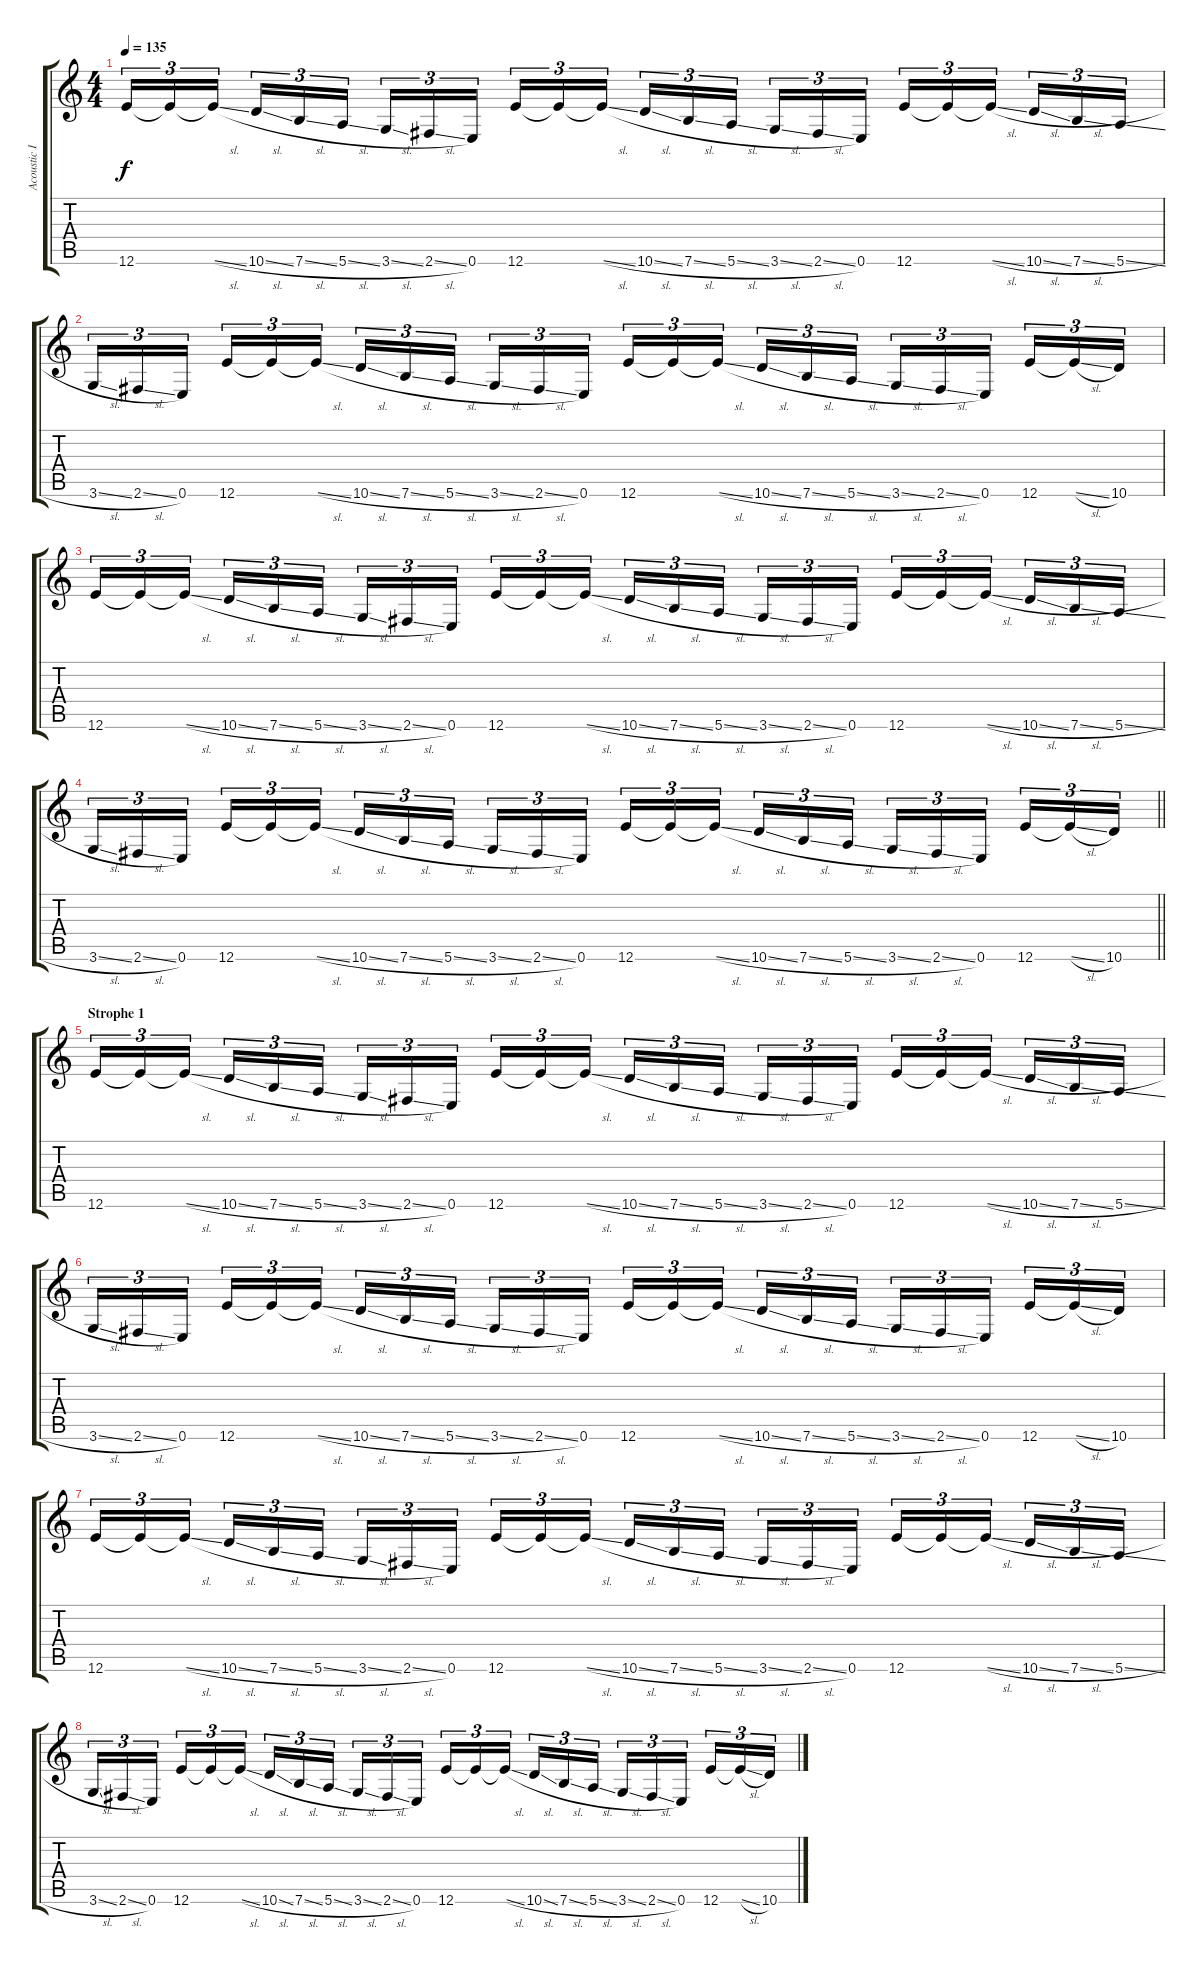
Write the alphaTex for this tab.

\track ("Acoustic I" "Acoustic I") {instrument distortionguitar}
\staff {score tabs}
\tuning (E4 B3 G3 D3 A2 E2) {hide}
\ts (4 4)
\tempo 135
\clef g2
\ks c
12.6.16{tu (3 2) dy f} 12.6{t}.16{tu (3 2)} 12.6{sl t}.16{tu (3 2)} 10.6{sl}.16{tu (3 2)} 7.6{sl}.16{tu (3 2)} 5.6{sl}.16{tu (3 2)} 3.6{sl}.16{tu (3 2)} 2.6{sl}.16{tu (3 2)} 0.6.16{tu (3 2)} 12.6.16{tu (3 2)} 12.6{t}.16{tu (3 2)} 12.6{sl t}.16{tu (3 2)} 10.6{sl}.16{tu (3 2)} 7.6{sl}.16{tu (3 2)} 5.6{sl}.16{tu (3 2)} 3.6{sl}.16{tu (3 2)} 2.6{sl}.16{tu (3 2)} 0.6.16{tu (3 2)} 12.6.16{tu (3 2)} 12.6{t}.16{tu (3 2)} 12.6{sl t}.16{tu (3 2)} 10.6{sl}.16{tu (3 2)} 7.6{sl}.16{tu (3 2)} 5.6{sl}.16{tu (3 2)} |
3.6{sl}.16{tu (3 2)} 2.6{sl}.16{tu (3 2)} 0.6.16{tu (3 2)} 12.6.16{tu (3 2)} 12.6{t}.16{tu (3 2)} 12.6{sl t}.16{tu (3 2)} 10.6{sl}.16{tu (3 2)} 7.6{sl}.16{tu (3 2)} 5.6{sl}.16{tu (3 2)} 3.6{sl}.16{tu (3 2)} 2.6{sl}.16{tu (3 2)} 0.6.16{tu (3 2)} 12.6.16{tu (3 2)} 12.6{t}.16{tu (3 2)} 12.6{sl t}.16{tu (3 2)} 10.6{sl}.16{tu (3 2)} 7.6{sl}.16{tu (3 2)} 5.6{sl}.16{tu (3 2)} 3.6{sl}.16{tu (3 2)} 2.6{sl}.16{tu (3 2)} 0.6.16{tu (3 2)} 12.6.16{tu (3 2)} 12.6{sl t}.16{tu (3 2)} 10.6.16{tu (3 2)} |
12.6.16{tu (3 2)} 12.6{t}.16{tu (3 2)} 12.6{sl t}.16{tu (3 2)} 10.6{sl}.16{tu (3 2)} 7.6{sl}.16{tu (3 2)} 5.6{sl}.16{tu (3 2)} 3.6{sl}.16{tu (3 2)} 2.6{sl}.16{tu (3 2)} 0.6.16{tu (3 2)} 12.6.16{tu (3 2)} 12.6{t}.16{tu (3 2)} 12.6{sl t}.16{tu (3 2)} 10.6{sl}.16{tu (3 2)} 7.6{sl}.16{tu (3 2)} 5.6{sl}.16{tu (3 2)} 3.6{sl}.16{tu (3 2)} 2.6{sl}.16{tu (3 2)} 0.6.16{tu (3 2)} 12.6.16{tu (3 2)} 12.6{t}.16{tu (3 2)} 12.6{sl t}.16{tu (3 2)} 10.6{sl}.16{tu (3 2)} 7.6{sl}.16{tu (3 2)} 5.6{sl}.16{tu (3 2)} |
\barLineRight lightlight
3.6{sl}.16{tu (3 2) volume 10} 2.6{sl}.16{tu (3 2)} 0.6.16{tu (3 2)} 12.6.16{tu (3 2)} 12.6{t}.16{tu (3 2)} 12.6{sl t}.16{tu (3 2)} 10.6{sl}.16{tu (3 2)} 7.6{sl}.16{tu (3 2)} 5.6{sl}.16{tu (3 2)} 3.6{sl}.16{tu (3 2)} 2.6{sl}.16{tu (3 2)} 0.6.16{tu (3 2)} 12.6.16{tu (3 2)} 12.6{t}.16{tu (3 2)} 12.6{sl t}.16{tu (3 2)} 10.6{sl}.16{tu (3 2)} 7.6{sl}.16{tu (3 2)} 5.6{sl}.16{tu (3 2)} 3.6{sl}.16{tu (3 2)} 2.6{sl}.16{tu (3 2)} 0.6.16{tu (3 2)} 12.6.16{tu (3 2)} 12.6{sl t}.16{tu (3 2)} 10.6.16{tu (3 2)} |
\section ("" "Strophe 1")
12.6.16{tu (3 2)} 12.6{t}.16{tu (3 2)} 12.6{sl t}.16{tu (3 2)} 10.6{sl}.16{tu (3 2)} 7.6{sl}.16{tu (3 2)} 5.6{sl}.16{tu (3 2)} 3.6{sl}.16{tu (3 2)} 2.6{sl}.16{tu (3 2)} 0.6.16{tu (3 2)} 12.6.16{tu (3 2)} 12.6{t}.16{tu (3 2)} 12.6{sl t}.16{tu (3 2)} 10.6{sl}.16{tu (3 2)} 7.6{sl}.16{tu (3 2)} 5.6{sl}.16{tu (3 2)} 3.6{sl}.16{tu (3 2)} 2.6{sl}.16{tu (3 2)} 0.6.16{tu (3 2)} 12.6.16{tu (3 2)} 12.6{t}.16{tu (3 2)} 12.6{sl t}.16{tu (3 2)} 10.6{sl}.16{tu (3 2)} 7.6{sl}.16{tu (3 2)} 5.6{sl}.16{tu (3 2)} |
3.6{sl}.16{tu (3 2)} 2.6{sl}.16{tu (3 2)} 0.6.16{tu (3 2)} 12.6.16{tu (3 2)} 12.6{t}.16{tu (3 2)} 12.6{sl t}.16{tu (3 2)} 10.6{sl}.16{tu (3 2)} 7.6{sl}.16{tu (3 2)} 5.6{sl}.16{tu (3 2)} 3.6{sl}.16{tu (3 2)} 2.6{sl}.16{tu (3 2)} 0.6.16{tu (3 2)} 12.6.16{tu (3 2)} 12.6{t}.16{tu (3 2)} 12.6{sl t}.16{tu (3 2)} 10.6{sl}.16{tu (3 2)} 7.6{sl}.16{tu (3 2)} 5.6{sl}.16{tu (3 2)} 3.6{sl}.16{tu (3 2)} 2.6{sl}.16{tu (3 2)} 0.6.16{tu (3 2)} 12.6.16{tu (3 2)} 12.6{sl t}.16{tu (3 2)} 10.6.16{tu (3 2)} |
12.6.16{tu (3 2)} 12.6{t}.16{tu (3 2)} 12.6{sl t}.16{tu (3 2)} 10.6{sl}.16{tu (3 2)} 7.6{sl}.16{tu (3 2)} 5.6{sl}.16{tu (3 2)} 3.6{sl}.16{tu (3 2)} 2.6{sl}.16{tu (3 2)} 0.6.16{tu (3 2)} 12.6.16{tu (3 2)} 12.6{t}.16{tu (3 2)} 12.6{sl t}.16{tu (3 2)} 10.6{sl}.16{tu (3 2)} 7.6{sl}.16{tu (3 2)} 5.6{sl}.16{tu (3 2)} 3.6{sl}.16{tu (3 2)} 2.6{sl}.16{tu (3 2)} 0.6.16{tu (3 2)} 12.6.16{tu (3 2)} 12.6{t}.16{tu (3 2)} 12.6{sl t}.16{tu (3 2)} 10.6{sl}.16{tu (3 2)} 7.6{sl}.16{tu (3 2)} 5.6{sl}.16{tu (3 2)} |
3.6{sl}.16{tu (3 2)} 2.6{sl}.16{tu (3 2)} 0.6.16{tu (3 2)} 12.6.16{tu (3 2)} 12.6{t}.16{tu (3 2)} 12.6{sl t}.16{tu (3 2)} 10.6{sl}.16{tu (3 2)} 7.6{sl}.16{tu (3 2)} 5.6{sl}.16{tu (3 2)} 3.6{sl}.16{tu (3 2)} 2.6{sl}.16{tu (3 2)} 0.6.16{tu (3 2)} 12.6.16{tu (3 2)} 12.6{t}.16{tu (3 2)} 12.6{sl t}.16{tu (3 2)} 10.6{sl}.16{tu (3 2)} 7.6{sl}.16{tu (3 2)} 5.6{sl}.16{tu (3 2)} 3.6{sl}.16{tu (3 2)} 2.6{sl}.16{tu (3 2)} 0.6.16{tu (3 2)} 12.6.16{tu (3 2)} 12.6{sl t}.16{tu (3 2)} 10.6.16{tu (3 2)}
